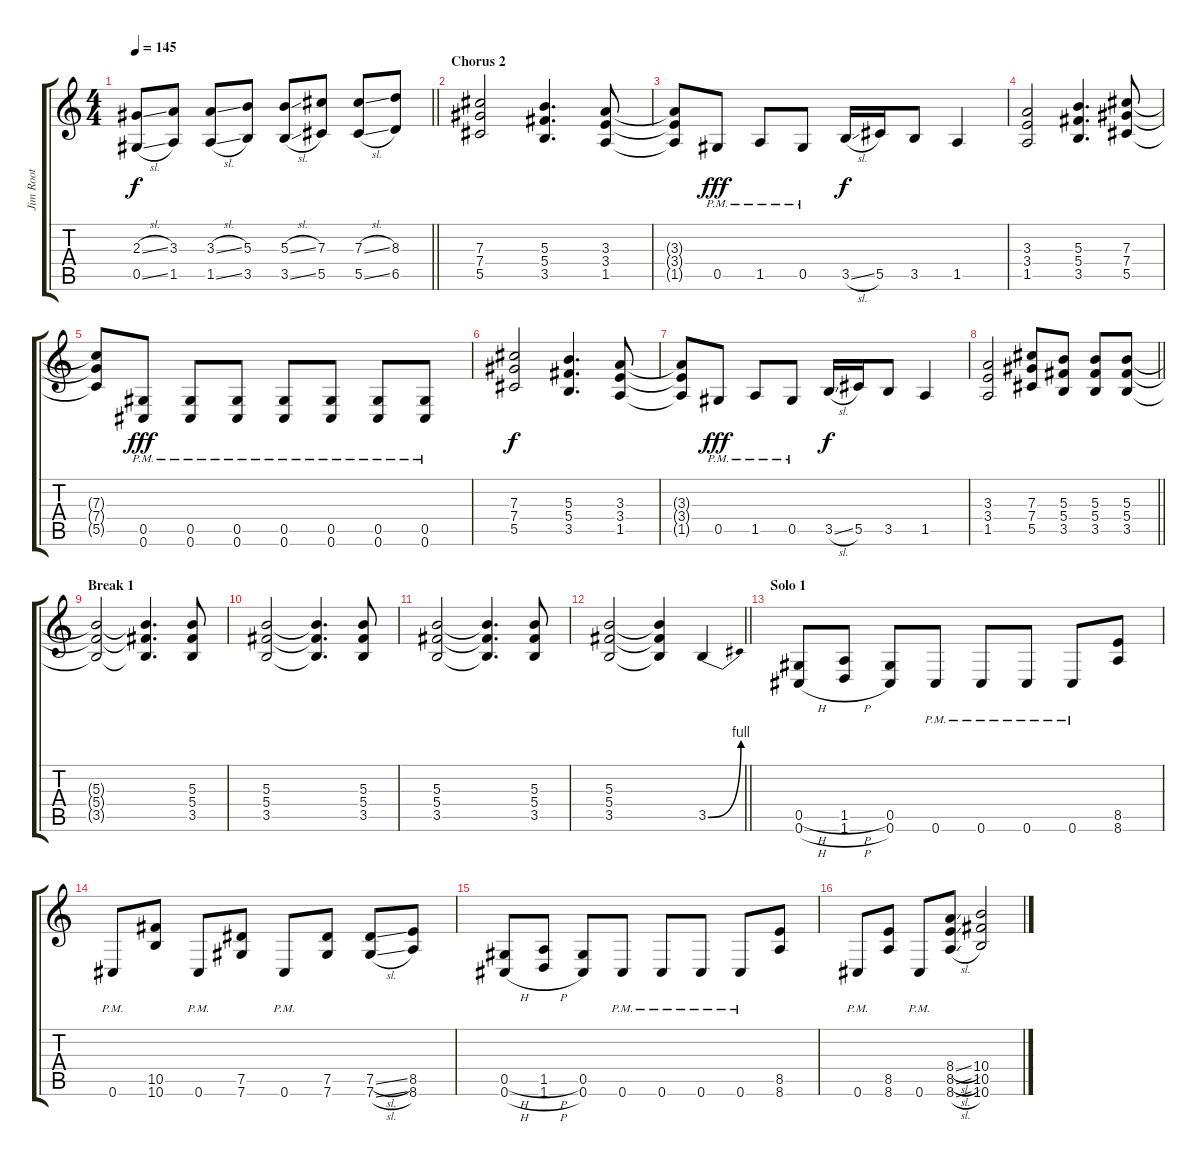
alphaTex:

\track ("Jim Root" "Jim Root") {instrument overdrivenguitar}
\staff {score tabs}
\tuning (Eb4 Bb3 Gb3 Db3 Ab2 Db2) {hide}
\ts (4 4)
\tempo 145
\clef g2
\barLineRight lightlight
\ks c
(2.3{sl} 0.5{sl}).8{dy f} (3.3 1.5).8 (3.3{sl} 1.5{sl}).8 (5.3 3.5).8 (5.3{sl} 3.5{sl}).8 (7.3 5.5).8 (7.3{sl} 5.5{sl}).8 (8.3 6.5).8 |
\section ("" "Chorus 2")
(7.3 7.4 5.5).2 (5.3 5.4 3.5).4{d} (3.3 3.4 1.5).8 |
(3.3{t} 3.4{t} 1.5{t}).8 0.5{pm}.8{dy fff} 1.5{pm}.8 0.5{pm}.8 3.5{sl}.16{dy f} 5.5.16 3.5.8 1.5.4 |
(3.3 3.4 1.5).2 (5.3 5.4 3.5).4{d} (7.3 7.4 5.5).8 |
(7.3{t} 7.4{t} 5.5{t}).8 (0.5{pm} 0.6{pm}).8{dy fff} (0.5{pm} 0.6{pm}).8 (0.5{pm} 0.6{pm}).8 (0.5{pm} 0.6{pm}).8 (0.5{pm} 0.6{pm}).8 (0.5{pm} 0.6{pm}).8 (0.5{pm} 0.6{pm}).8 |
(7.3 7.4 5.5).2{dy f} (5.3 5.4 3.5).4{d} (3.3 3.4 1.5).8 |
(3.3{t} 3.4{t} 1.5{t}).8 0.5{pm}.8{dy fff} 1.5{pm}.8 0.5{pm}.8 3.5{sl}.16{dy f} 5.5.16 3.5.8 1.5.4 |
\barLineRight lightlight
(3.3 3.4 1.5).2 (7.3 7.4 5.5).8 (5.3 5.4 3.5).8 (5.3 5.4 3.5).8 (5.3 5.4 3.5).8 |
\section ("" "Break 1")
(5.3{t} 5.4{t} 3.5{t}).2 (5.3{t} 5.4{t} 3.5{t}).4{d} (5.3 5.4 3.5).8 |
(5.3 5.4 3.5).2 (5.3{t} 5.4{t} 3.5{t}).4{d} (5.3 5.4 3.5).8 |
(5.3 5.4 3.5).2 (5.3{t} 5.4{t} 3.5{t}).4{d} (5.3 5.4 3.5).8 |
\barLineRight lightlight
(5.3 5.4 3.5).2 (5.3{t} 5.4{t} 3.5{t}).4 3.5{be (bend 0 0 60 4)}.4 |
\section ("" "Solo 1")
(0.5{h} 0.6{h}).8 (1.5{h} 1.6{h}).8 (0.5 0.6).8 0.6{pm}.8 0.6{pm}.8 0.6{pm}.8 0.6{pm}.8 (8.5 8.6).8 |
0.6{pm}.8 (10.5 10.6).8 0.6{pm}.8 (7.5 7.6).8 0.6{pm}.8 (7.5 7.6).8 (7.5{sl} 7.6{sl}).8 (8.5 8.6).8 |
(0.5{h} 0.6{h}).8 (1.5{h} 1.6{h}).8 (0.5 0.6).8 0.6{pm}.8 0.6{pm}.8 0.6{pm}.8 0.6{pm}.8 (8.5 8.6).8 |
0.6{pm}.8 (8.5 8.6).8 0.6{pm}.8 (8.4{sl} 8.5{sl} 8.6{sl}).8 (10.4 10.5 10.6).2
